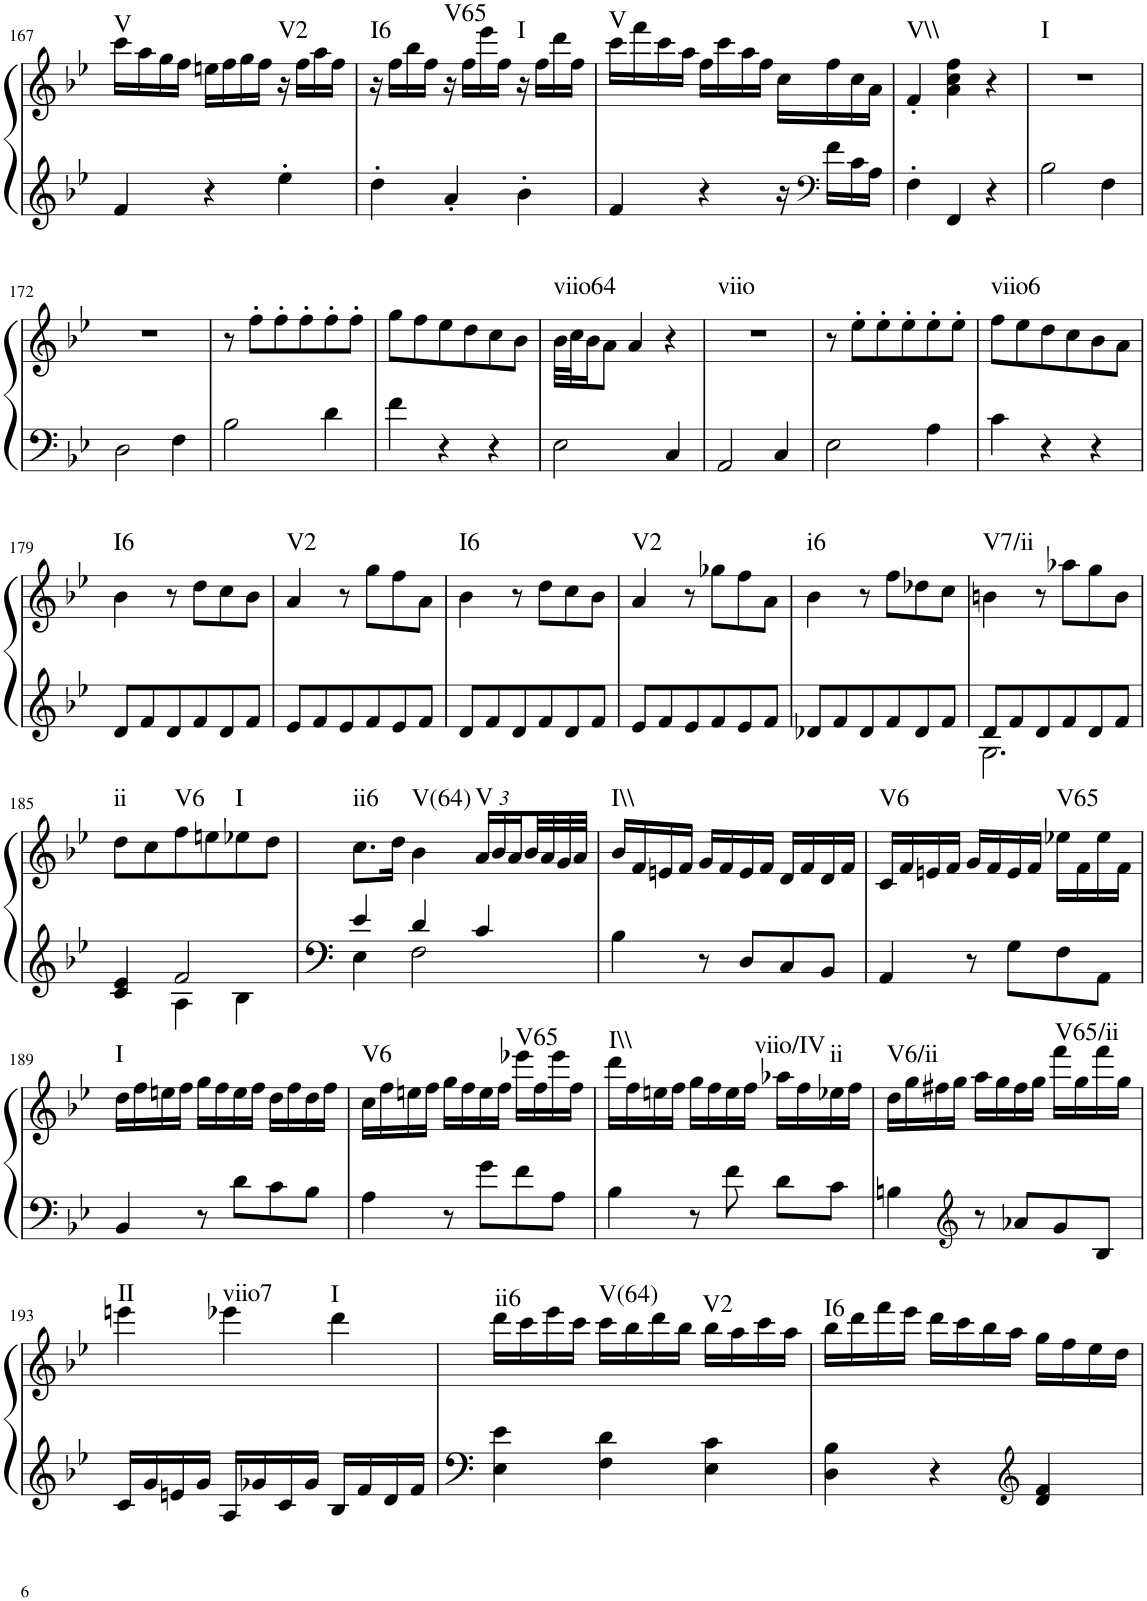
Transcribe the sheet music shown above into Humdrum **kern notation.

**kern	**kern	**harte
*part1	*part1	*part1
*staff2	*staff1	*
*I"Piano, Piano right	*	*
*I'Pno.	*	*
!!LO:PB:g=z
*clefG2	*clefG2	*
*k[b-e-]	*k[b-e-]	*
*M3/4	*M3/4	*
=167	=167	=167
!	!	!LO:H:kt=V
4f/	16ccc\LL	N
.	16aa\	.
.	16gg\	.
.	16ff\JJ	.
4r	16een\LL	.
.	16ff\	.
.	16gg\	.
.	16ff\JJ	.
!	!	!LO:H:kt=V2
4ee-'\	16r	N
.	16ff\LL	.
.	16aa\	.
.	16ff\JJ	.
=168	=168	=168
!	!	!LO:H:kt=I6
4dd'\	16r	N
.	16ff\LL	.
.	16bb-\	.
.	16ff\JJ	.
!	!	!LO:H:kt=V65
4a'/	16r	N
.	16ff\LL	.
.	16eee-\	.
.	16ff\JJ	.
!	!	!LO:H:kt=I
4b-'\	16r	N
.	16ff\LL	.
.	16ddd\	.
.	16ff\JJ	.
=169	=169	=169
!	!	!LO:H:kt=V
4f/	16ccc\LL	N
.	16fff\	.
.	16ccc\	.
.	16aa\JJ	.
4r	16ff\LL	.
.	16ccc\	.
.	16aa\	.
.	16ff\JJ	.
16r	16cc\LL	.
*clefF4	*	*
16f\LL	16ff\	.
16c\	16cc\	.
16A\JJ	16a\JJ	.
=170	=170	=170
!	!	!LO:H:kt=V\\
4F'\	4f'/	N
4FF/	4a\ 4cc\ 4ff\	.
4r	4r	.
=171	=171	=171
!	!	!LO:H:kt=I
2B-\	2.r	N
4F\	.	.
!!LO:LB:g=z
=172	=172	=172
2D\	2.r	.
4F\	.	.
=173	=173	=173
2B-\	8r	.
.	8ff'\L	.
.	8ff'\	.
.	8ff'\	.
4d\	8ff'\	.
.	8ff'\J	.
=174	=174	=174
4f\	8gg\L	.
.	8ff\	.
4r	8ee-\	.
.	8dd\	.
4r	8cc\	.
.	8b-\J	.
=175	=175	=175
!	!	!LO:H:kt=viio64
2E-\	32b-\LLL	N
.	32cc\J	.
.	16b-\J	.
.	8a\J	.
.	4a/	.
4C/	4r	.
=176	=176	=176
!	!	!LO:H:kt=viio
2AA/	2.r	N
4C/	.	.
=177	=177	=177
2E-\	8r	.
.	8ee-'\L	.
.	8ee-'\	.
.	8ee-'\	.
4A\	8ee-'\	.
.	8ee-'\J	.
=178	=178	=178
!	!	!LO:H:kt=viio6
4c\	8ff\L	N
.	8ee-\	.
4r	8dd\	.
.	8cc\	.
4r	8b-\	.
.	8a\J	.
!!LO:LB:g=z
=179	=179	=179
!	!	!LO:H:kt=I6
8d/L	4b-\	N
8f/	.	.
8d/	8r	.
8f/	8dd\L	.
8d/	8cc\	.
8f/J	8b-\J	.
=180	=180	=180
!	!	!LO:H:kt=V2
8e-/L	4a/	N
8f/	.	.
8e-/	8r	.
8f/	8gg\L	.
8e-/	8ff\	.
8f/J	8a\J	.
=181	=181	=181
!	!	!LO:H:kt=I6
8d/L	4b-\	N
8f/	.	.
8d/	8r	.
8f/	8dd\L	.
8d/	8cc\	.
8f/J	8b-\J	.
=182	=182	=182
!	!	!LO:H:kt=V2
8e-/L	4a/	N
8f/	.	.
8e-/	8r	.
8f/	8gg-X\L	.
8e-/	8ff\	.
8f/J	8a\J	.
=183	=183	=183
!	!	!LO:H:kt=i6
8d-X/L	4b-\	N
8f/	.	.
8d-/	8r	.
8f/	8ff\L	.
8d-/	8dd-X\	.
8f/J	8cc\J	.
=184	=184	=184
*^	*	*
!	!	!	!LO:H:kt=V7/ii
8d/L	2.G\	4bn\	N
8f/	.	.	.
8d/	.	8r	.
8f/	.	8aa-X\L	.
8d/	.	8gg\	.
8f/J	.	8b\J	.
!!LO:LB:g=z
=185	=185	=185	=185
!	!	!	!LO:H:kt=ii
4c/ 4e-/	4ryy	8dd\L	N
.	.	8cc\	.
!	!	!	!LO:H:kt=V6
2f/	4A\	8ff\	N
.	.	8een\	.
!	!	!	!LO:H:kt=I
.	4B-\	8ee-X\	N
.	.	8dd\J	.
=186	=186	=186	=186
!	!	!	!LO:H:kt=ii6
4e-/	4E-\	8.cc\L	N
.	.	16dd\Jk	.
!	!	!	!LO:H:kt=V(64)
4d/	2F\	4b-\	N
*	*	*Xbrackettup	*
!	!	!	!LO:H:kt=V
4c/	.	24a/LL	N
.	.	24b-/	.
.	.	24a/	.
.	.	32b-/L	.
.	.	32a/	.
.	.	32g/	.
.	.	32a/JJJ	.
*v	*v	*	*
=187	=187	=187
!	!	!LO:H:kt=I\\
4B-\	16b-/LL	N
.	16f/	.
.	16en/	.
.	16f/JJ	.
8r	16g/LL	.
.	16f/	.
8D/L	16e/	.
.	16f/JJ	.
8C/	16d/LL	.
.	16f/	.
8BB-/J	16d/	.
.	16f/JJ	.
=188	=188	=188
!	!	!LO:H:kt=V6
4AA/	16c/LL	N
.	16f/	.
.	16en/	.
.	16f/JJ	.
8r	16g/LL	.
.	16f/	.
8G\L	16e/	.
.	16f/JJ	.
!	!	!LO:H:kt=V65
8F\	16ee-X\LL	N
.	16f\	.
8AA\J	16ee-\	.
.	16f\JJ	.
!!LO:LB:g=z
=189	=189	=189
!	!	!LO:H:kt=I
4BB-/	16dd\LL	N
.	16ff\	.
.	16een\	.
.	16ff\JJ	.
8r	16gg\LL	.
.	16ff\	.
8d\L	16ee\	.
.	16ff\JJ	.
8c\	16dd\LL	.
.	16ff\	.
8B-\J	16dd\	.
.	16ff\JJ	.
=190	=190	=190
!	!	!LO:H:kt=V6
4A\	16cc\LL	N
.	16ff\	.
.	16een\	.
.	16ff\JJ	.
8r	16gg\LL	.
.	16ff\	.
8g\L	16ee\	.
.	16ff\JJ	.
!	!	!LO:H:kt=V65
8f\	16eee-X\LL	N
.	16ff\	.
8A\J	16eee-\	.
.	16ff\JJ	.
=191	=191	=191
!	!	!LO:H:kt=I\\
4B-\	16ddd\LL	N
.	16ff\	.
.	16een\	.
.	16ff\JJ	.
8r	16gg\LL	.
.	16ff\	.
8f\	16ee\	.
.	16ff\JJ	.
!	!	!LO:H:kt=viio/IV
8d\L	16aa-X\LL	N
.	16ff\	.
!	!	!LO:H:kt=ii
8c\J	16ee-X\	N
.	16ff\JJ	.
=192	=192	=192
!	!	!LO:H:kt=V6/ii
4Bn\	16dd\LL	N
.	16gg\	.
.	16ff#X\	.
.	16gg\JJ	.
*clefG2	*	*
8r	16aa\LL	.
.	16gg\	.
8a-X/L	16ff#\	.
.	16gg\JJ	.
!	!	!LO:H:kt=V65/ii
8g/	16fff\LL	N
.	16gg\	.
8B/J	16fff\	.
.	16gg\JJ	.
!!LO:LB:g=z
=193	=193	=193
!	!	!LO:H:kt=II
16c/LL	4eeen\	N
16g/	.	.
16en/	.	.
16g/JJ	.	.
!	!	!LO:H:kt=viio7
16A/LL	4eee-X\	N
16g-X/	.	.
16c/	.	.
16g-/JJ	.	.
!	!	!LO:H:kt=I
16B-/LL	4ddd\	N
16f/	.	.
16d/	.	.
16f/JJ	.	.
=194	=194	=194
!	!	!LO:H:kt=ii6
4E-\ 4e-\	16ddd\LL	N
.	16ccc\	.
.	16eee-\	.
.	16ccc\JJ	.
!	!	!LO:H:kt=V(64)
4F\ 4d\	16ccc\LL	N
.	16bb-\	.
.	16ddd\	.
.	16bb-\JJ	.
!	!	!LO:H:kt=V2
4E-\ 4c\	16bb-\LL	N
.	16aa\	.
.	16ccc\	.
.	16aa\JJ	.
=195	=195	=195
!	!	!LO:H:kt=I6
4D\ 4B-\	16bb-\LL	N
.	16ddd\	.
.	16fff\	.
.	16eee-\JJ	.
4r	16ddd\LL	.
.	16ccc\	.
.	16bb-\	.
.	16aa\JJ	.
*clefG2	*	*
4d/ 4f/	16gg\LL	.
.	16ff\	.
.	16ee-\	.
.	16dd\JJ	.
=	=	=
*-	*-	*-
